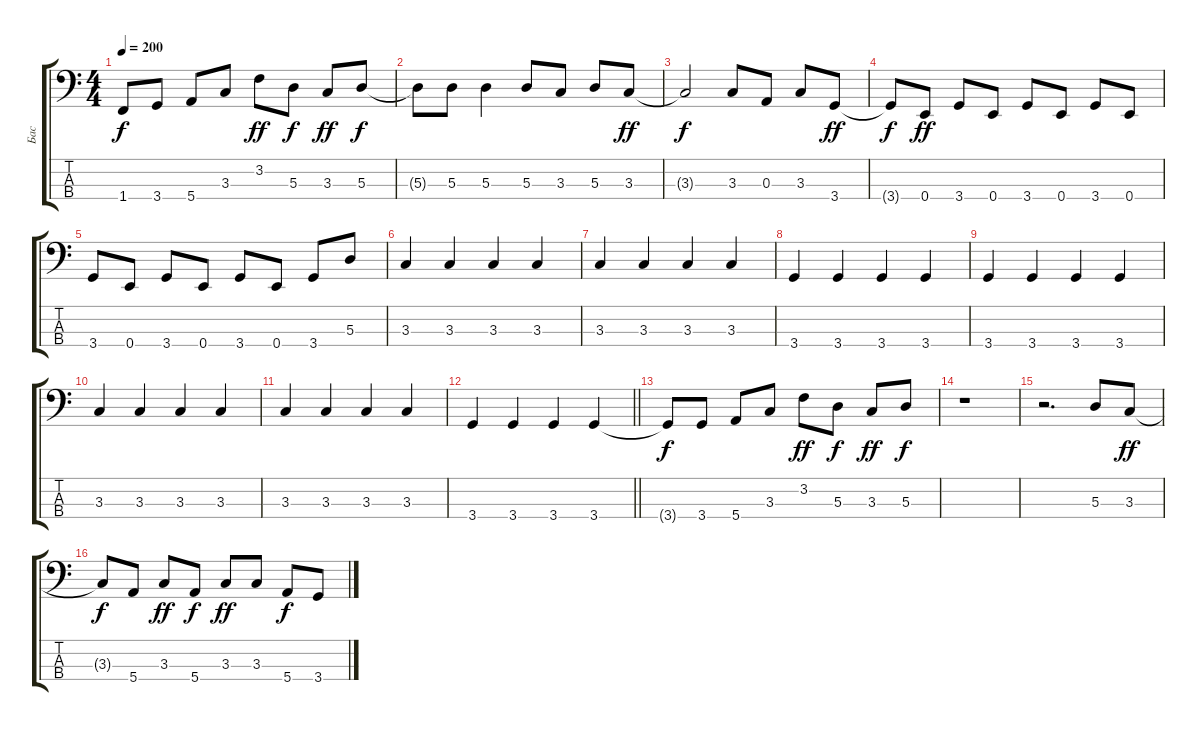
\track ("Бас" "Бас") {instrument electricbassfinger}
\staff {score tabs}
\tuning (G2 D2 A1 E1) {hide}
\ts (4 4)
\tempo 200
\clef f4
\ks c
1.4{t}.8{dy f} 3.4.8 5.4.8 3.3.8 3.2.8{dy ff} 5.3.8{dy f} 3.3.8{dy ff} 5.3.8{dy f} |
5.3{t}.8 5.3.8 5.3.4 5.3.8 3.3.8 5.3.8 3.3.8{dy ff} |
3.3{t}.2{dy f} 3.3.8 0.3.8 3.3.8 3.4.8{dy ff} |
3.4{t}.8{dy f} 0.4.8{dy ff} 3.4.8 0.4.8 3.4.8 0.4.8 3.4.8 0.4.8 |
3.4.8 0.4.8 3.4.8 0.4.8 3.4.8 0.4.8 3.4.8 5.3.8 |
3.3.4 3.3.4 3.3.4 3.3.4 |
3.3.4 3.3.4 3.3.4 3.3.4 |
3.4.4 3.4.4 3.4.4 3.4.4 |
3.4.4 3.4.4 3.4.4 3.4.4 |
3.3.4 3.3.4 3.3.4 3.3.4 |
3.3.4 3.3.4 3.3.4 3.3.4 |
\barLineRight lightlight
3.4.4 3.4.4 3.4.4 3.4.4 |
3.4{t}.8{dy f} 3.4.8 5.4.8 3.3.8 3.2.8{dy ff} 5.3.8{dy f} 3.3.8{dy ff} 5.3.8{dy f} |
r.1 |
r.2{d} 5.3.8 3.3.8{dy ff} |
3.3{t}.8{dy f} 5.4.8 3.3.8{dy ff} 5.4.8{dy f} 3.3.8{dy ff} 3.3.8 5.4.8{dy f} 3.4.8
